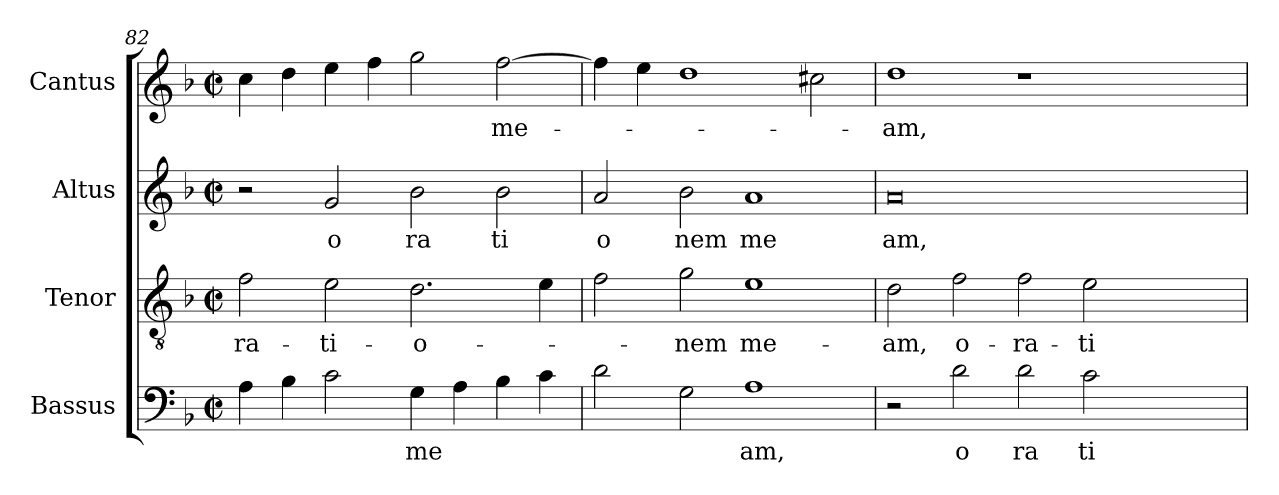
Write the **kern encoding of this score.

**kern	**text	**kern	**text	**kern	**text	**kern	**text
*part4	*part4	*part3	*part3	*part2	*part2	*part1	*part1
*staff4	*staff4	*staff3	*staff3	*staff2	*staff2	*staff1	*staff1
*I"Bassus	*	*I"Tenor	*	*I"Altus	*	*I"Cantus	*
!!LO:LB:g=z
*clefF4	*	*clefGv2	*	*clefG2	*	*clefG2	*
*k[b-]	*	*k[b-]	*	*k[b-]	*	*k[b-]	*
*F:	*	*F:	*	*F:	*	*F:	*
*M2/2	*	*M2/2	*	*M2/2	*	*M2/2	*
*met(c|)	*	*met(c|)	*	*met(c|)	*	*met(c|)	*
=82	=82	=82	=82	=82	=82	=82	=82
!	!	!	!LO:LY:b:cj	!	!	!	!
4A\	.	2f\	ra-	2r	.	4cc\	.
4B-\	.	.	.	.	.	4dd\	.
!	!	!	!LO:LY:b:cj	!	!LO:LY:b:cj	!	!
2c\	.	2e\	-ti-	2g/	o	4ee\	.
.	.	.	.	.	.	4ff\	.
!	!LO:LY:b	!	!LO:LY:b:cj	!	!LO:LY:b:cj	!	!
4G\	me	2.d\	-o-	2b-\	ra	2gg\	.
4A\	.	.	.	.	.	.	.
!	!	!	!	!	!LO:LY:b:cj	!	!LO:LY:b
4B-\	.	.	.	2b-\	ti	[>2ff\	me-
4c\	.	4e\	.	.	.	.	.
=83	=83	=83	=83	=83	=83	=83	=83
!	!	!	!	!	!LO:LY:b:cj	!	!
2d\	.	2f\	.	2a/	o	4ff\]	.
.	.	.	.	.	.	4ee\	.
!	!	!	!LO:LY:b:cj	!	!LO:LY:b:cj	!	!
2G\	.	2g\	-nem	2b-\	nem	1dd	.
!	!LO:LY:b:cj	!	!LO:LY:b:cj	!	!LO:LY:b:cj	!	!
1A	am,	1e	me-	1a	me	.	.
.	.	.	.	.	.	2cc#\	.
=84	=84	=84	=84	=84	=84	=84	=84
!	!	!	!LO:LY:b:cj	!	!LO:LY:b:cj	!	!LO:LY:b:cj
2r	.	2d\	-am,	0a	am,	1dd	-am,
!	!LO:LY:b:cj	!	!LO:LY:b:cj	!	!	!	!
2d\	o	2f\	o-	.	.	.	.
!	!LO:LY:b:cj	!	!LO:LY:b:cj	!	!	!LO:N:vis=1	!
2d\	ra	2f\	-ra-	.	.	0r	.
!	!LO:LY:b:cj	!	!LO:LY:b:cj	!	!	!	!
2c\	ti	2e\	-ti-	.	.	.	.
1ryy	.	1ryy	.	1ryy	.	.	.
=	=	=	=	=	=	=	=
*-	*-	*-	*-	*-	*-	*-	*-
